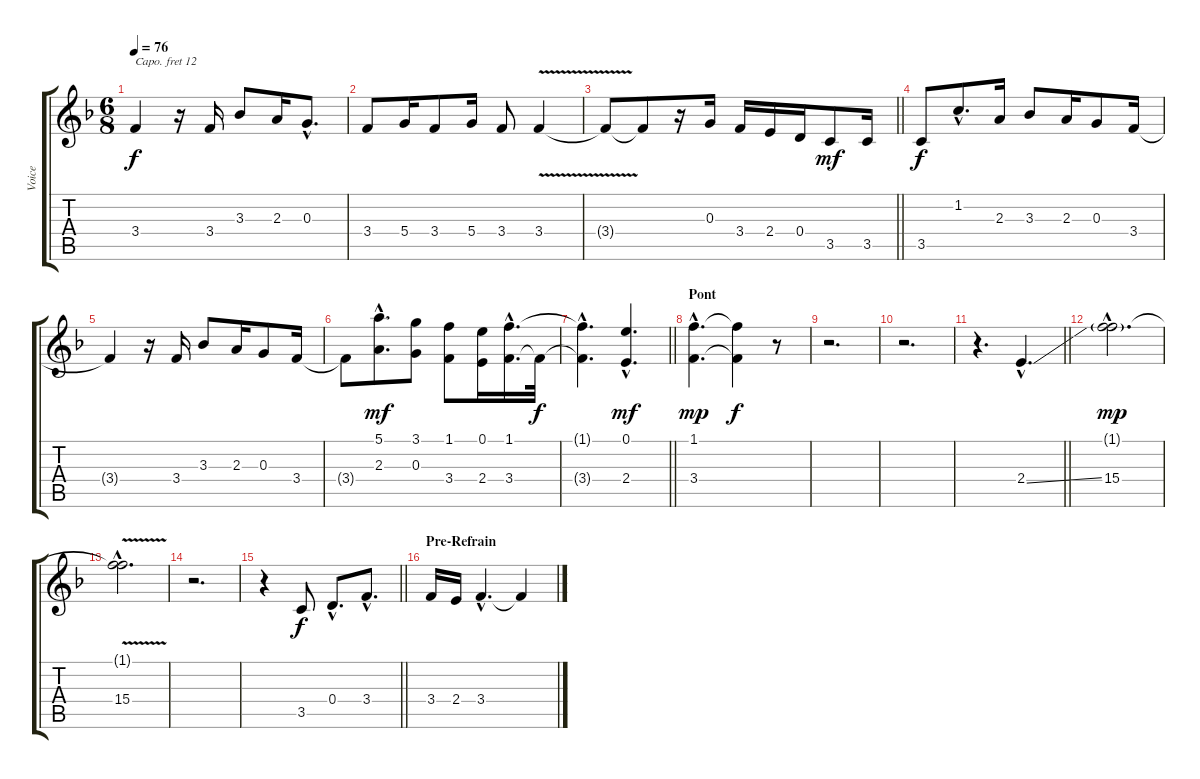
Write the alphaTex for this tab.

\track ("Voice" "Voice") {instrument lead1square}
\staff {score tabs}
\capo 12
\tuning (E4 B3 G3 D3 A2 E2) {hide}
\ts (6 8)
\tempo 76
\clef g2
\ks f
3.4{t}.4{dy f} r.16 3.4.16 3.3.8 2.3.16 0.3{hac}.8{d} |
3.4.8 5.4.16 3.4.8 5.4.16 3.4.8 3.4{v}.4 |
\barLineRight lightlight
3.4{t}.8 3.4{t}.8 r.16 0.3.16 3.4.16 2.4.16 0.4.16 3.5.8{dy mf} 3.5.16 |
3.5.8{dy f} 1.2{hac}.8{d} 2.3.16 3.3.8 2.3.16 0.3.8 3.4.16 |
3.4{t}.4 r.16 3.4.16 3.3.8 2.3.16 0.3.8 3.4.16 |
3.4{t}.8 (5.1{hac} 2.3{hac}).8{d dy mf} (3.1 0.3).8 (1.1 3.4).8 (0.1 2.4).16 (1.1{hac} 3.4{hac}).16{d} 3.4{t}.32{dy f} |
\barLineRight lightlight
(1.1{hac t} 3.4{hac t}).4{d} (0.1{hac} 2.4{hac}).4{d dy mf} |
\section ("" "Pont")
(1.1{hac} 3.4{hac}).4{d dy mp} (1.1{t} 3.4{t}).4{dy f} r.8 |
r.2{d} |
r.2{d} |
\barLineRight lightlight
r.4{d} 2.4{ss hac}.4{d} |
(1.1{g hac} 15.4{hac}).2{d dy mp} |
(1.1{hac t} 15.4{v hac}).2{d} |
r.2{d} |
\barLineRight lightlight
r.4 3.5.8{dy f} 0.4{hac}.8{d} 3.4{hac}.8{d} |
\section ("" "Pre-Refrain")
3.4.16 2.4.16 3.4{hac}.4{d} 3.4{t}.4
